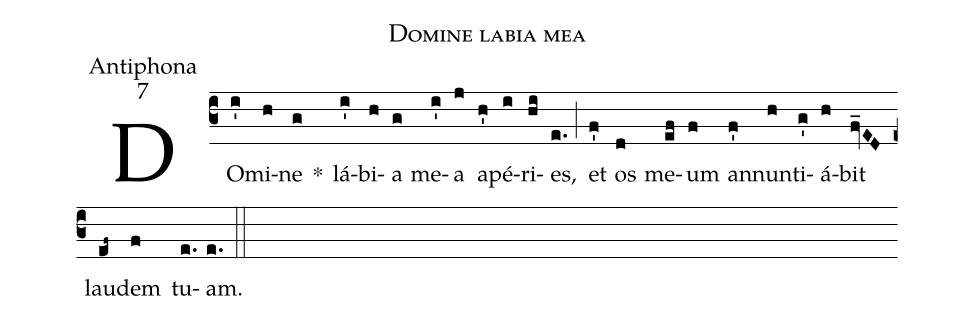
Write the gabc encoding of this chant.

name:Domine labia mea;
office-part:Antiphona;
mode:7;
%%
(c3) DO(i')mi(h)ne(g) *() lá(i')bi(h)a(g) me(i')a(j) a(h')pé(i)ri(hi)es,(e.) (;) et(f') os(d) me(ef)um(f) an(f')nun(h)ti(g')á(h)bit(fv_ED) lau(ef~)dem(f) tu(e.)am.(e.) (::)
